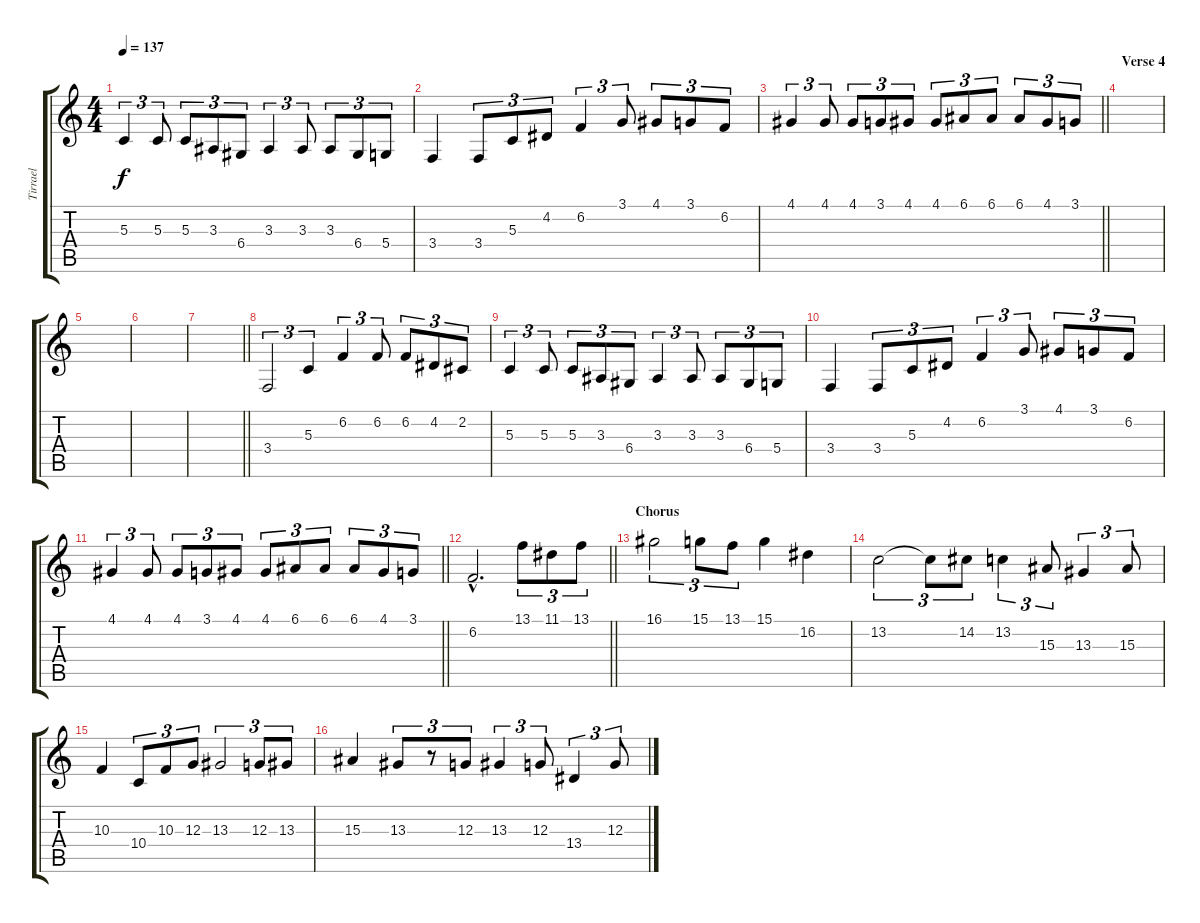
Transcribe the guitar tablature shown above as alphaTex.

\track ("Tirrael" "Tirrael") {instrument accordion}
\staff {score tabs}
\tuning (E4 B3 G3 D3 A2 E2) {hide}
\ts (4 4)
\tempo 137
\clef g2
\ks c
5.3.4{tu (3 2) dy f} 5.3.8{tu (3 2)} 5.3.8{tu (3 2)} 3.3.8{tu (3 2)} 6.4.8{tu (3 2)} 3.3.4{tu (3 2)} 3.3.8{tu (3 2)} 3.3.8{tu (3 2)} 6.4.8{tu (3 2)} 5.4.8{tu (3 2)} |
3.4.4 3.4.8{tu (3 2)} 5.3.8{tu (3 2)} 4.2.8{tu (3 2)} 6.2.4{tu (3 2)} 3.1.8{tu (3 2)} 4.1.8{tu (3 2)} 3.1.8{tu (3 2)} 6.2.8{tu (3 2)} |
\barLineRight lightlight
4.1.4{tu (3 2)} 4.1.8{tu (3 2)} 4.1.8{tu (3 2)} 3.1.8{tu (3 2)} 4.1.8{tu (3 2)} 4.1.8{tu (3 2)} 6.1.8{tu (3 2)} 6.1.8{tu (3 2)} 6.1.8{tu (3 2)} 4.1.8{tu (3 2)} 3.1.8{tu (3 2)} |
\section ("" "Verse 4")
|
|
|
\barLineRight lightlight
|
\section ("" "")
3.4.2{tu (3 2)} 5.3.4{tu (3 2)} 6.2.4{tu (3 2)} 6.2.8{tu (3 2)} 6.2.8{tu (3 2)} 4.2.8{tu (3 2)} 2.2.8{tu (3 2)} |
5.3.4{tu (3 2)} 5.3.8{tu (3 2)} 5.3.8{tu (3 2)} 3.3.8{tu (3 2)} 6.4.8{tu (3 2)} 3.3.4{tu (3 2)} 3.3.8{tu (3 2)} 3.3.8{tu (3 2)} 6.4.8{tu (3 2)} 5.4.8{tu (3 2)} |
3.4.4 3.4.8{tu (3 2)} 5.3.8{tu (3 2)} 4.2.8{tu (3 2)} 6.2.4{tu (3 2)} 3.1.8{tu (3 2)} 4.1.8{tu (3 2)} 3.1.8{tu (3 2)} 6.2.8{tu (3 2)} |
\barLineRight lightlight
4.1.4{tu (3 2)} 4.1.8{tu (3 2)} 4.1.8{tu (3 2)} 3.1.8{tu (3 2)} 4.1.8{tu (3 2)} 4.1.8{tu (3 2)} 6.1.8{tu (3 2)} 6.1.8{tu (3 2)} 6.1.8{tu (3 2)} 4.1.8{tu (3 2)} 3.1.8{tu (3 2)} |
\barLineRight lightlight
6.2{hac}.2{d} 13.1.8{tu (3 2)} 11.1.8{tu (3 2)} 13.1.8{tu (3 2)} |
\section ("" "Chorus")
16.1.2{tu (3 2)} 15.1.8{tu (3 2)} 13.1.8{tu (3 2)} 15.1.4 16.2.4 |
13.2.2{tu (3 2)} 13.2{t}.8{tu (3 2)} 14.2.8{tu (3 2)} 13.2.4{tu (3 2)} 15.3.8{tu (3 2)} 13.3.4{tu (3 2)} 15.3.8{tu (3 2)} |
10.3.4 10.4.8{tu (3 2)} 10.3.8{tu (3 2)} 12.3.8{tu (3 2)} 13.3.2{tu (3 2)} 12.3.8{tu (3 2)} 13.3.8{tu (3 2)} |
15.3.4 13.3.8{tu (3 2)} r.8{tu (3 2)} 12.3.8{tu (3 2)} 13.3.4{tu (3 2)} 12.3.8{tu (3 2)} 13.4.4{tu (3 2)} 12.3.8{tu (3 2)}
